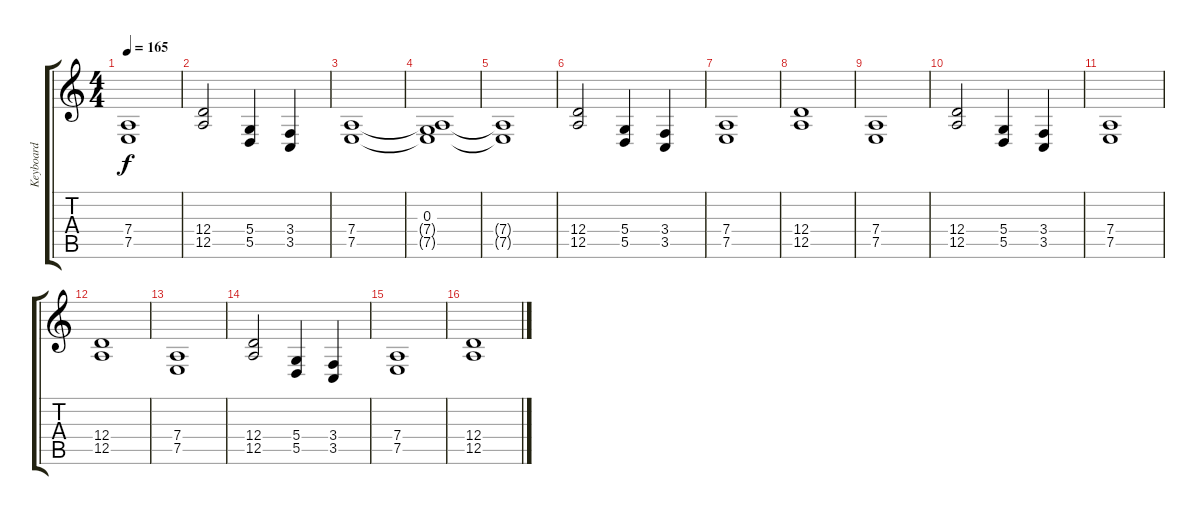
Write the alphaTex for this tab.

\track ("Keyboard " "Keyboard ") {instrument stringensemble1}
\staff {score tabs}
\tuning (E4 B3 G3 D3 A2 E2) {hide}
\ts (4 4)
\tempo 165
\clef g2
\ks c
(7.4{t} 7.5{t}).1{dy f} |
(12.4 12.5).2 (5.4 5.5).4 (3.4 3.5).4 |
(7.4 7.5).1 |
(0.3 7.4{t} 7.5{t}).1 |
(7.4{t} 7.5{t}).1 |
(12.4 12.5).2 (5.4 5.5).4 (3.4 3.5).4 |
(7.4 7.5).1 |
(12.4 12.5).1 |
(7.4 7.5).1 |
(12.4 12.5).2 (5.4 5.5).4 (3.4 3.5).4 |
(7.4 7.5).1 |
(12.4 12.5).1 |
(7.4 7.5).1 |
(12.4 12.5).2 (5.4 5.5).4 (3.4 3.5).4 |
(7.4 7.5).1 |
(12.4 12.5).1
